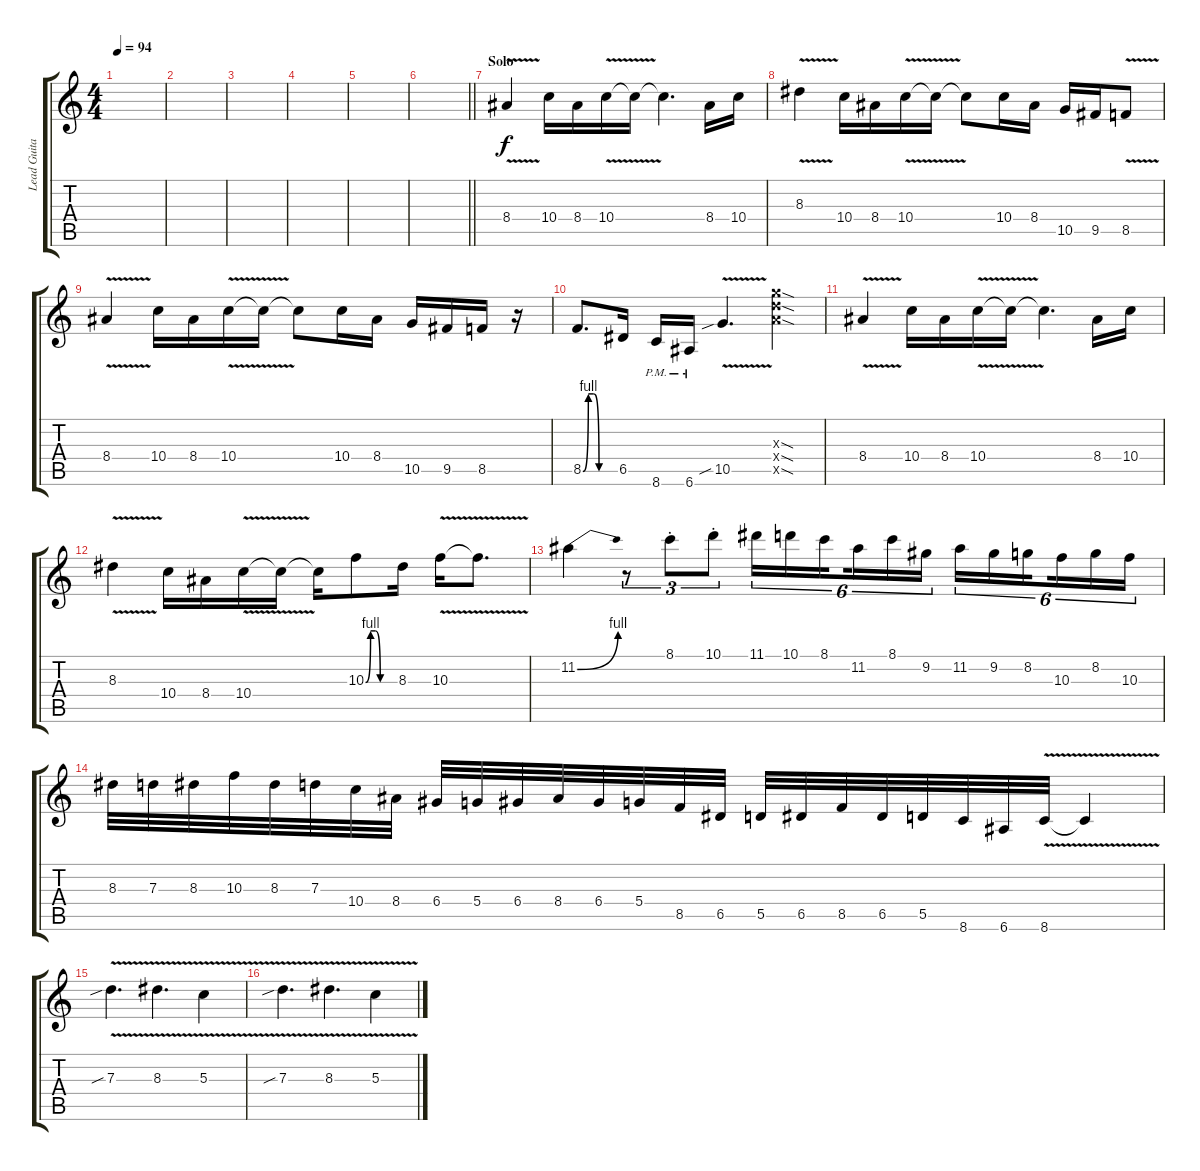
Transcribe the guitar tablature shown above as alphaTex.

\track ("Lead Guitar" "Lead Guita") {instrument distortionguitar}
\staff {score tabs}
\tuning (E4 B3 G3 D3 A2 E2) {hide}
\ts (4 4)
\tempo 94
\clef g2
\ks c
|
|
|
|
|
\barLineRight lightlight
|
\section ("" "Solo")
8.4{v}.4 10.4.16 8.4.16 10.4{v}.16 10.4{t}.16 10.4{t}.4{d} 8.4.16 10.4.16 |
8.3{v}.4 10.4.16 8.4.16 10.4{v}.16 10.4{t}.16 10.4{t}.8 10.4.16 8.4.16 10.5.16 9.5.16 8.5{v}.8 |
8.4{v}.4 10.4.16 8.4.16 10.4{v}.16 10.4{t}.16 10.4{t}.8 10.4.16 8.4.16 10.5.16 9.5.16 8.5.16 r.16 |
8.5{be (custom 0 0 10 4 20 4 30 0 60 0)}.8{d} 6.5.16 8.6{pm}.16 6.6{pm}.16 10.5{v sib}.4{d} (12.3{sod x} 12.4{sod x} 12.5{sod x}).4 |
8.4{v}.4 10.4.16 8.4.16 10.4{v}.16 10.4{t}.16 10.4{t}.4{d} 8.4.16 10.4.16 |
8.3{v}.4 10.4.16 8.4.16 10.4{v}.16 10.4{t}.16 10.4{t}.16 10.3{be (custom 0 0 10 4 20 4 30 0 60 0)}.8 8.3.16 10.3{v}.16 10.3{t}.8{d} |
11.2{be (bend 0 0 60 4)}.4 r.8{tu (3 2)} 8.1{st}.8{tu (3 2)} 10.1{st}.8{tu (3 2)} 11.1.16{tu (6 4)} 10.1.16{tu (6 4)} 8.1.16{tu (6 4) beam splitsecondary} 11.2.16{tu (6 4)} 8.1.16{tu (6 4)} 9.2.16{tu (6 4)} 11.2.16{tu (6 4)} 9.2.16{tu (6 4)} 8.2.16{tu (6 4) beam splitsecondary} 10.3.16{tu (6 4)} 8.2.16{tu (6 4)} 10.3.16{tu (6 4)} |
8.3.32 7.3.32 8.3.32 10.3.32 8.3.32 7.3.32 10.4.32 8.4.32 6.4.32 5.4.32 6.4.32 8.4.32 6.4.32 5.4.32 8.5.32 6.5.32 5.5.32 6.5.32 8.5.32 6.5.32 5.5.32 8.6.32 6.6.32 8.6{v}.32 8.6{t}.4 |
7.3{v sib}.4{d} 8.3{v}.4{d} 5.3{v}.4 |
7.3{v sib}.4{d} 8.3{v}.4{d} 5.3{v}.4
